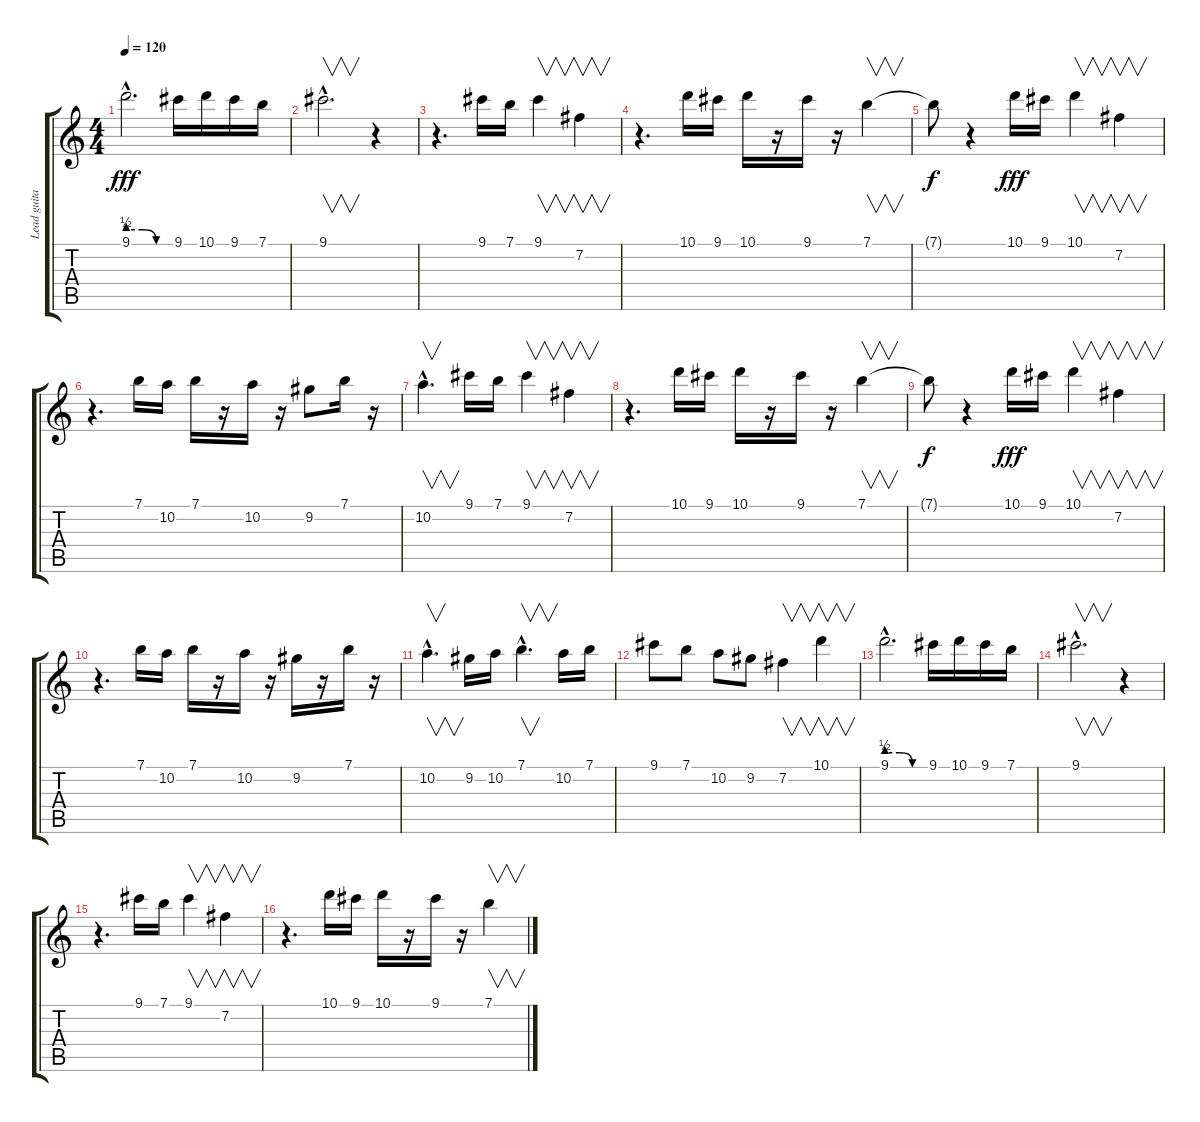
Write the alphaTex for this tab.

\track ("Lead guitar" "Lead guita") {instrument overdrivenguitar}
\staff {score tabs}
\tuning (E4 B3 G3 D3 A2 E2) {hide}
\ts (4 4)
\tempo 120
\clef g2
\ks c
9.1{be (custom 0 2 20 2 40 0 60 0) hac}.2{d dy fff} 9.1.16 10.1.16 9.1.16 7.1.16 |
9.1{hac}.2{v d} r.4 |
r.4{d} 9.1.16 7.1.16 9.1.4{v} 7.2.4{v} |
r.4{d} 10.1.16 9.1.16 10.1.16 r.16 9.1.16 r.16 7.1.4{v} |
7.1{t}.8{dy f} r.4 10.1.16{dy fff} 9.1.16 10.1.4{v} 7.2.4{v} |
r.4{d} 7.1.16 10.2.16 7.1.16 r.16 10.2.16 r.16 9.2.8 7.1.16 r.16 |
10.2{hac}.4{v d} 9.1.16 7.1.16 9.1.4{v} 7.2.4{v} |
r.4{d} 10.1.16 9.1.16 10.1.16 r.16 9.1.16 r.16 7.1.4{v} |
7.1{t}.8{dy f} r.4 10.1.16{dy fff} 9.1.16 10.1.4{v} 7.2.4{v} |
r.4{d} 7.1.16 10.2.16 7.1.16 r.16 10.2.16 r.16 9.2.16 r.16 7.1.16 r.16 |
10.2{hac}.4{v d} 9.2.16 10.2.16 7.1{hac}.4{v d} 10.2.16 7.1.16 |
9.1.8 7.1.8 10.2.8 9.2.8 7.2.4{v} 10.1.4{v} |
9.1{be (custom 0 2 20 2 40 0 60 0) hac}.2{d} 9.1.16 10.1.16 9.1.16 7.1.16 |
9.1{hac}.2{v d} r.4 |
r.4{d} 9.1.16 7.1.16 9.1.4{v} 7.2.4{v} |
r.4{d} 10.1.16 9.1.16 10.1.16 r.16 9.1.16 r.16 7.1.4{v}
